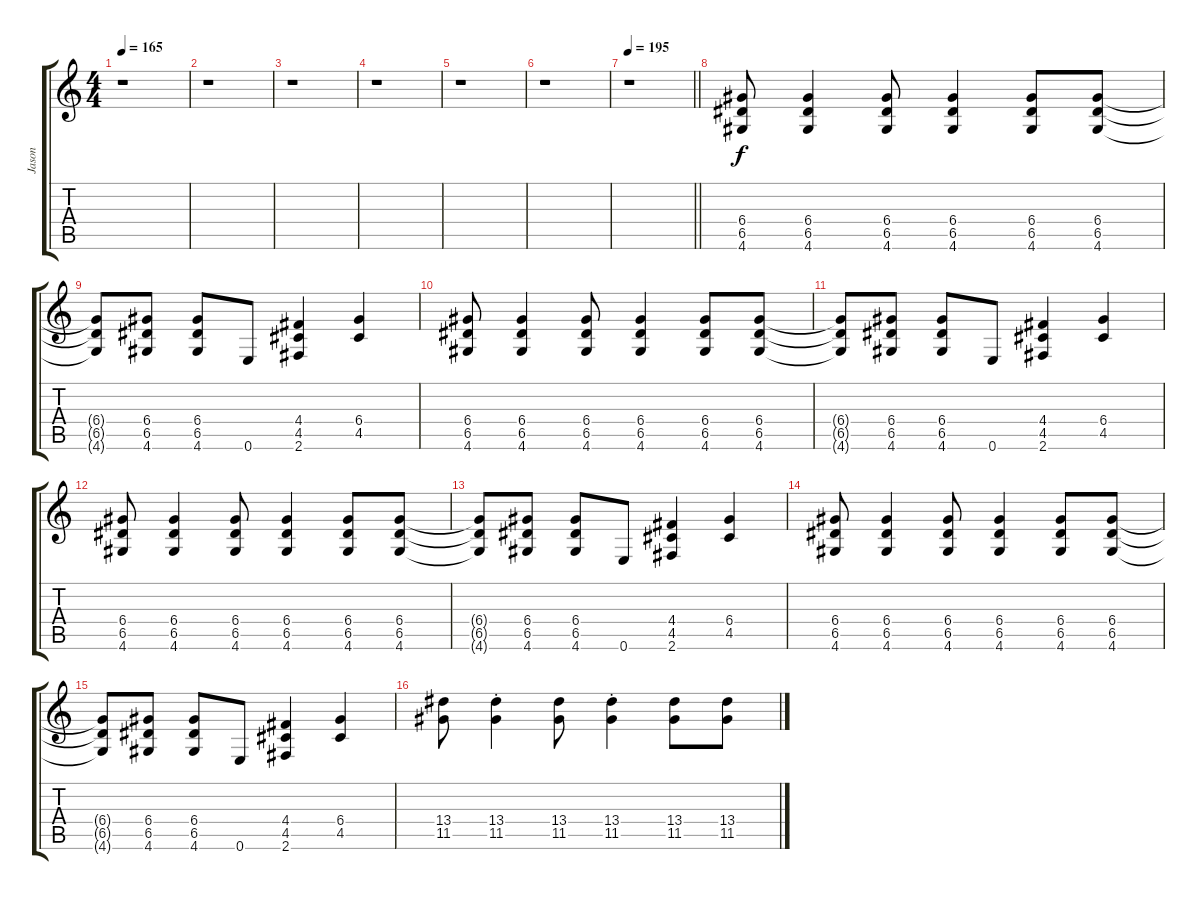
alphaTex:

\track ("Jason" "Jason") {instrument overdrivenguitar}
\staff {score tabs}
\tuning (E4 B3 G3 D3 A2 E2) {hide}
\ts (4 4)
\tempo 165
\clef g2
\ks c
r.1{dy f} |
r.1 |
r.1 |
r.1 |
r.1 |
r.1 |
\tempo 195
\barLineRight lightlight
r.1 |
(6.4 6.5 4.6).8 (6.4 6.5 4.6).4 (6.4 6.5 4.6).8 (6.4 6.5 4.6).4 (6.4 6.5 4.6).8 (6.4 6.5 4.6).8 |
(6.4{t} 6.5{t} 4.6{t}).8 (6.4 6.5 4.6).8 (6.4 6.5 4.6).8 0.6.8 (4.4 4.5 2.6).4 (6.4 4.5).4 |
(6.4 6.5 4.6).8 (6.4 6.5 4.6).4 (6.4 6.5 4.6).8 (6.4 6.5 4.6).4 (6.4 6.5 4.6).8 (6.4 6.5 4.6).8 |
(6.4{t} 6.5{t} 4.6{t}).8 (6.4 6.5 4.6).8 (6.4 6.5 4.6).8 0.6.8 (4.4 4.5 2.6).4 (6.4 4.5).4 |
(6.4 6.5 4.6).8 (6.4 6.5 4.6).4 (6.4 6.5 4.6).8 (6.4 6.5 4.6).4 (6.4 6.5 4.6).8 (6.4 6.5 4.6).8 |
(6.4{t} 6.5{t} 4.6{t}).8 (6.4 6.5 4.6).8 (6.4 6.5 4.6).8 0.6.8 (4.4 4.5 2.6).4 (6.4 4.5).4 |
(6.4 6.5 4.6).8 (6.4 6.5 4.6).4 (6.4 6.5 4.6).8 (6.4 6.5 4.6).4 (6.4 6.5 4.6).8 (6.4 6.5 4.6).8 |
(6.4{t} 6.5{t} 4.6{t}).8 (6.4 6.5 4.6).8 (6.4 6.5 4.6).8 0.6.8 (4.4 4.5 2.6).4 (6.4 4.5).4 |
(13.4 11.5).8 (13.4{st} 11.5{st}).4 (13.4 11.5).8 (13.4{st} 11.5{st}).4 (13.4 11.5).8 (13.4 11.5).8
